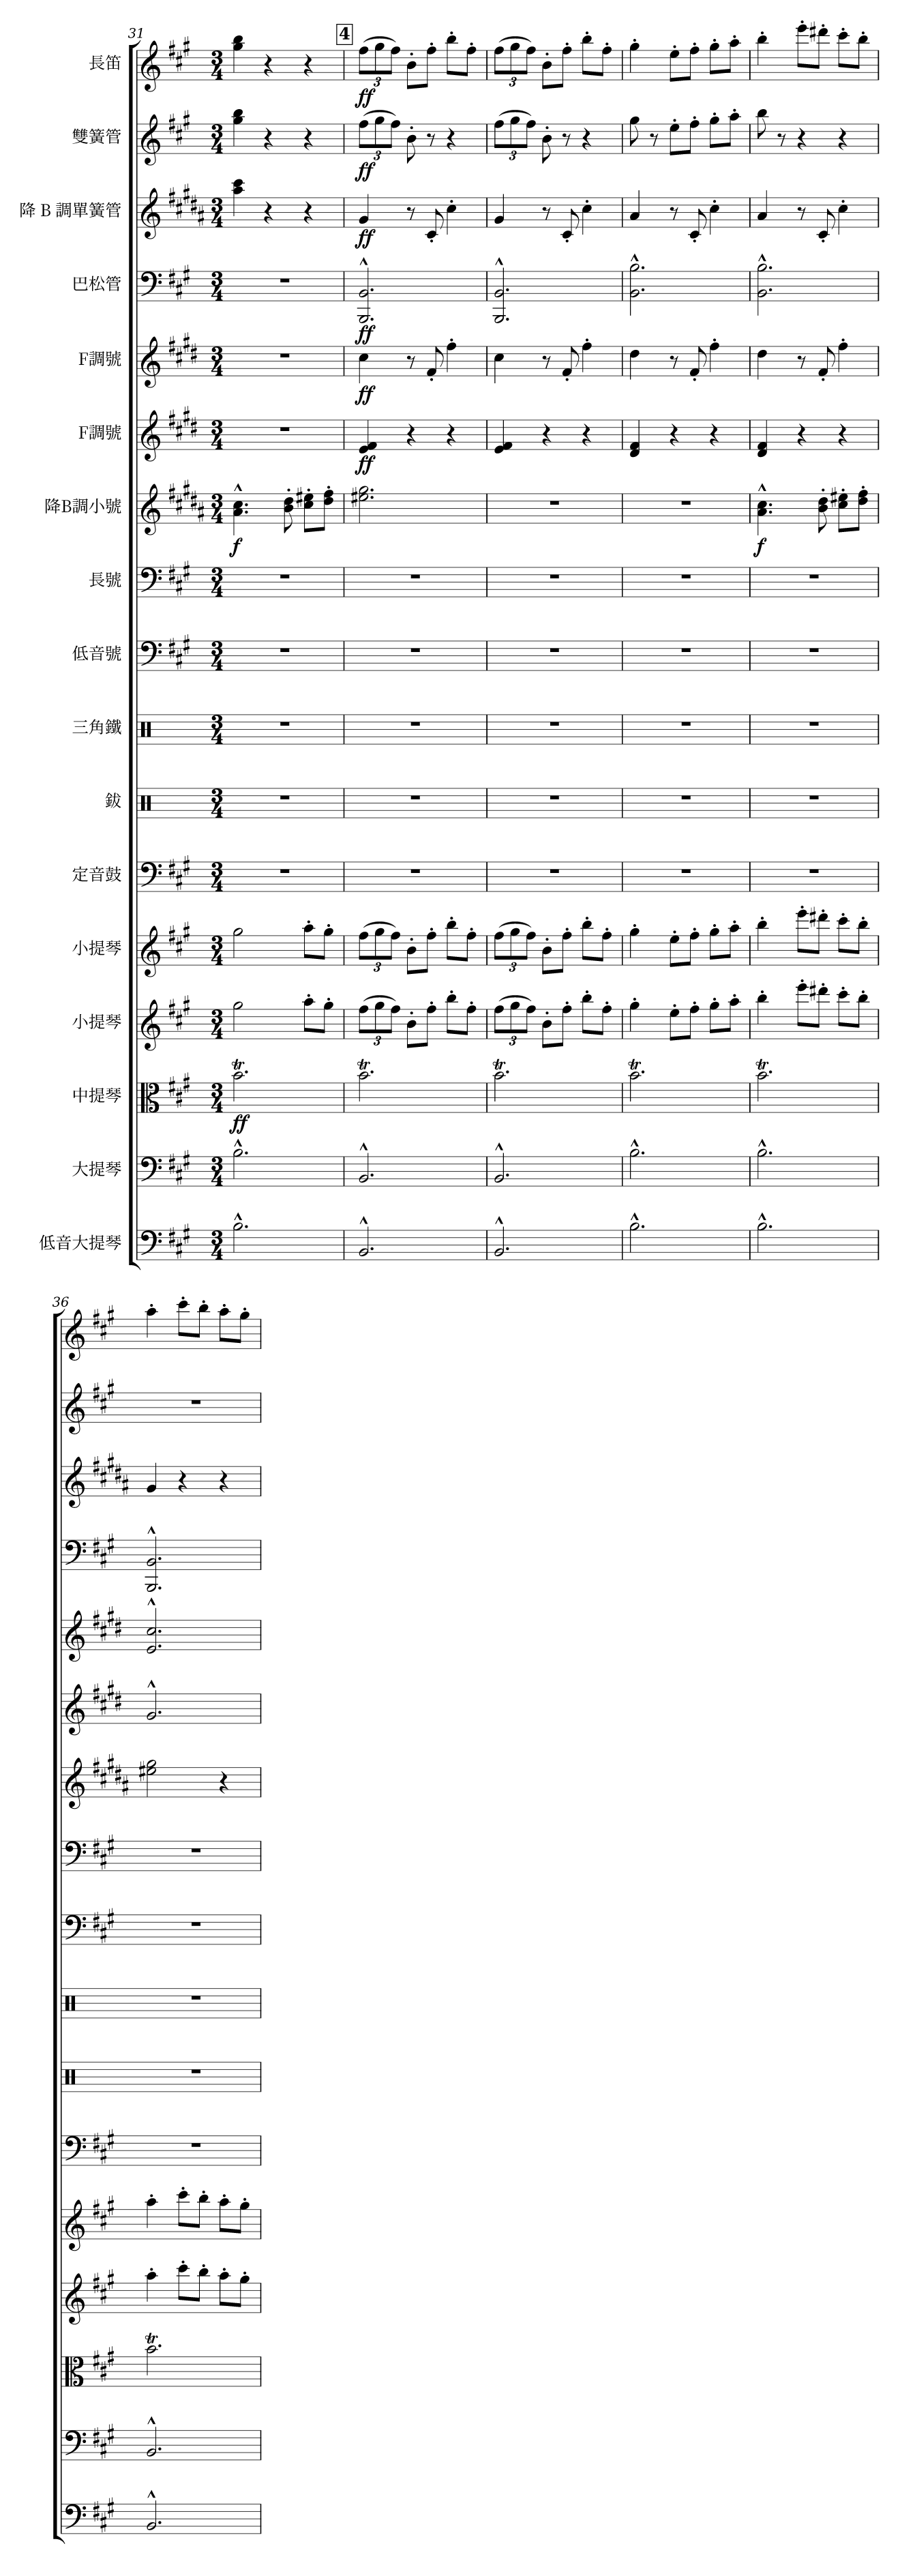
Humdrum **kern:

**kern	**kern	**kern	**dynam	**kern	**kern	**kern	**kern	**kern	**kern	**kern	**kern	**dynam	**kern	**dynam	**kern	**dynam	**kern	**dynam	**kern	**dynam	**kern	**dynam	**kern	**dynam
*part17	*part16	*part15	*part15	*part14	*part13	*part12	*part11	*part10	*part9	*part8	*part7	*part7	*part6	*part6	*part5	*part5	*part4	*part4	*part3	*part3	*part2	*part2	*part1	*part1
*staff17	*staff16	*staff15	*staff15	*staff14	*staff13	*staff12	*staff11	*staff10	*staff9	*staff8	*staff7	*staff7	*staff6	*staff6	*staff5	*staff5	*staff4	*staff4	*staff3	*staff3	*staff2	*staff2	*staff1	*staff1
*I"低音大提琴	*I"大提琴	*I"中提琴	*	*I"小提琴	*I"小提琴	*I"定音鼓	*I"鈸	*I"三角鐵	*I"低音號	*I"長號	*I"降B調小號	*	*I"F調號	*	*I"F調號	*	*I"巴松管	*	*I"降 B 調單簧管	*	*I"雙簧管	*	*I"長笛	*
*clefF4	*clefF4	*clefC3	*	*clefG2	*clefG2	*clefF4	*clefX	*clefX	*clefF4	*clefF4	*clefG2	*	*clefG2	*	*clefG2	*	*clefF4	*	*clefG2	*	*clefG2	*	*clefG2	*
*ITrd7c12	*	*	*	*	*	*	*	*	*	*	*ITrd1c2	*	*ITrd4c7	*	*ITrd4c7	*	*	*	*ITrd1c2	*	*	*	*	*
*k[f#c#g#]	*k[f#c#g#]	*k[f#c#g#]	*	*k[f#c#g#]	*k[f#c#g#]	*k[f#c#g#]	*k[]	*k[]	*k[f#c#g#]	*k[f#c#g#]	*k[f#c#g#]	*	*k[f#c#g#]	*	*k[f#c#g#]	*	*k[f#c#g#]	*	*k[f#c#g#]	*	*k[f#c#g#]	*	*k[f#c#g#]	*
*M3/4	*M3/4	*M3/4	*	*M3/4	*M3/4	*M3/4	*M3/4	*M3/4	*M3/4	*M3/4	*M3/4	*	*M3/4	*	*M3/4	*	*M3/4	*	*M3/4	*	*M3/4	*	*M3/4	*
=31	=31	=31	=31	=31	=31	=31	=31	=31	=31	=31	=31	=31	=31	=31	=31	=31	=31	=31	=31	=31	=31	=31	=31	=31
!	!	!	!LO:DY:b	!	!	!	!	!	!	!	!	!LO:DY:b	!	!	!	!	!	!	!	!	!	!	!	!
2.BB^^\	2.B^^\	2.bT\	ff	2gg#\	2gg#\	2.r	2.r	2.r	2.r	2.r	4.g#\^^ 4.b\^^	f	2.r	.	2.r	.	2.r	.	4gg#\ 4bb\	.	4gg#\ 4bb\	.	4gg#\ 4bb\	.
.	.	.	.	.	.	.	.	.	.	.	.	.	.	.	.	.	.	.	4r	.	4r	.	4r	.
.	.	.	.	.	.	.	.	.	.	.	8a\' 8cc#\'	.	.	.	.	.	.	.	.	.	.	.	.	.
.	.	.	.	8aa'\L	8aa'\L	.	.	.	.	.	8b\' 8dd#X\'L	.	.	.	.	.	.	.	4r	.	4r	.	4r	.
.	.	.	.	8gg#'\J	8gg#'\J	.	.	.	.	.	8cc#\' 8ee\'J	.	.	.	.	.	.	.	.	.	.	.	.	.
!!LO:REH:place=s1:a:B:fs=14:t=4
=32	=32	=32	=32	=32	=32	=32	=32	=32	=32	=32	=32	=32	=32	=32	=32	=32	=32	=32	=32	=32	=32	=32	=32	=32
*	*	*	*	*Xbrackettup	*Xbrackettup	*	*	*	*	*	*	*	*	*	*	*	*	*	*	*	*Xbrackettup	*	*Xbrackettup	*
!	!	!	!	!	!	!	!	!	!	!	!	!	!	!LO:DY:b	!	!LO:DY:b	!	!LO:DY:b	!	!LO:DY:b	!	!LO:DY:b	!	!LO:DY:b
2.BBB^^/	2.BB^^/	2.bT\	.	(>12ff#\L	(>12ff#\L	2.r	2.r	2.r	2.r	2.r	2.dd#X\ 2.ff#\	.	4A/ 4B/	ff	4f#\	ff	2.BBB/^^ 2.BB/^^	ff	4f#/	ff	(>12ff#\L	ff	(>12ff#\L	ff
.	.	.	.	12gg#\	12gg#\	.	.	.	.	.	.	.	.	.	.	.	.	.	.	.	12gg#\	.	12gg#\	.
.	.	.	.	12ff#\J)	12ff#\J)	.	.	.	.	.	.	.	.	.	.	.	.	.	.	.	12ff#\J)	.	12ff#\J)	.
.	.	.	.	8b'\L	8b'\L	.	.	.	.	.	.	.	4r	.	8r	.	.	.	8r	.	8b'\	.	8b'\L	.
.	.	.	.	8ff#'\J	8ff#'\J	.	.	.	.	.	.	.	.	.	8B'/	.	.	.	8B'/	.	8r	.	8ff#'\J	.
.	.	.	.	8bb'\L	8bb'\L	.	.	.	.	.	.	.	4r	.	4b'\	.	.	.	4b'\	.	4r	.	8bb'\L	.
.	.	.	.	8ff#'\J	8ff#'\J	.	.	.	.	.	.	.	.	.	.	.	.	.	.	.	.	.	8ff#'\J	.
=33	=33	=33	=33	=33	=33	=33	=33	=33	=33	=33	=33	=33	=33	=33	=33	=33	=33	=33	=33	=33	=33	=33	=33	=33
2.BBB^^/	2.BB^^/	2.bT\	.	(>12ff#\L	(>12ff#\L	2.r	2.r	2.r	2.r	2.r	2.r	.	4A/ 4B/	.	4f#\	.	2.BBB/^^ 2.BB/^^	.	4f#/	.	(>12ff#\L	.	(>12ff#\L	.
.	.	.	.	12gg#\	12gg#\	.	.	.	.	.	.	.	.	.	.	.	.	.	.	.	12gg#\	.	12gg#\	.
.	.	.	.	12ff#\J)	12ff#\J)	.	.	.	.	.	.	.	.	.	.	.	.	.	.	.	12ff#\J)	.	12ff#\J)	.
.	.	.	.	8b'\L	8b'\L	.	.	.	.	.	.	.	4r	.	8r	.	.	.	8r	.	8b'\	.	8b'\L	.
.	.	.	.	8ff#'\J	8ff#'\J	.	.	.	.	.	.	.	.	.	8B'/	.	.	.	8B'/	.	8r	.	8ff#'\J	.
.	.	.	.	8bb'\L	8bb'\L	.	.	.	.	.	.	.	4r	.	4b'\	.	.	.	4b'\	.	4r	.	8bb'\L	.
.	.	.	.	8ff#'\J	8ff#'\J	.	.	.	.	.	.	.	.	.	.	.	.	.	.	.	.	.	8ff#'\J	.
=34	=34	=34	=34	=34	=34	=34	=34	=34	=34	=34	=34	=34	=34	=34	=34	=34	=34	=34	=34	=34	=34	=34	=34	=34
2.BB^^\	2.B^^\	2.bT\	.	4gg#'\	4gg#'\	2.r	2.r	2.r	2.r	2.r	2.r	.	4G#/ 4B/	.	4g#\	.	2.BB\^^ 2.B\^^	.	4g#/	.	8gg#\	.	4gg#'\	.
.	.	.	.	.	.	.	.	.	.	.	.	.	.	.	.	.	.	.	.	.	8r	.	.	.
.	.	.	.	8ee'\L	8ee'\L	.	.	.	.	.	.	.	4r	.	8r	.	.	.	8r	.	8ee'\L	.	8ee'\L	.
.	.	.	.	8ff#'\J	8ff#'\J	.	.	.	.	.	.	.	.	.	8B'/	.	.	.	8B'/	.	8ff#'\J	.	8ff#'\J	.
.	.	.	.	8gg#'\L	8gg#'\L	.	.	.	.	.	.	.	4r	.	4b'\	.	.	.	4b'\	.	8gg#'\L	.	8gg#'\L	.
.	.	.	.	8aa'\J	8aa'\J	.	.	.	.	.	.	.	.	.	.	.	.	.	.	.	8aa'\J	.	8aa'\J	.
=35	=35	=35	=35	=35	=35	=35	=35	=35	=35	=35	=35	=35	=35	=35	=35	=35	=35	=35	=35	=35	=35	=35	=35	=35
!	!	!	!	!	!	!	!	!	!	!	!	!LO:DY:b	!	!	!	!	!	!	!	!	!	!	!	!
2.BB^^\	2.B^^\	2.bT\	.	4bb'\	4bb'\	2.r	2.r	2.r	2.r	2.r	4.g#\^^ 4.b\^^	f	4G#/ 4B/	.	4g#\	.	2.BB\^^ 2.B\^^	.	4g#/	.	8bb\	.	4bb'\	.
.	.	.	.	.	.	.	.	.	.	.	.	.	.	.	.	.	.	.	.	.	8r	.	.	.
.	.	.	.	8eee'\L	8eee'\L	.	.	.	.	.	.	.	4r	.	8r	.	.	.	8r	.	4r	.	8eee'\L	.
.	.	.	.	8ddd#X'\J	8ddd#X'\J	.	.	.	.	.	8a\' 8cc#\'	.	.	.	8B'/	.	.	.	8B'/	.	.	.	8ddd#X'\J	.
.	.	.	.	8ccc#'\L	8ccc#'\L	.	.	.	.	.	8b\' 8dd#X\'L	.	4r	.	4b'\	.	.	.	4b'\	.	4r	.	8ccc#'\L	.
.	.	.	.	8bb'\J	8bb'\J	.	.	.	.	.	8cc#\' 8ee\'J	.	.	.	.	.	.	.	.	.	.	.	8bb'\J	.
!!LO:PB:g=z
=36	=36	=36	=36	=36	=36	=36	=36	=36	=36	=36	=36	=36	=36	=36	=36	=36	=36	=36	=36	=36	=36	=36	=36	=36
2.BBB^^/	2.BB^^/	2.bT\	.	4aa'\	4aa'\	2.r	2.r	2.r	2.r	2.r	2dd#X\ 2ff#\	.	2.c#^^/	.	2.A/^^ 2.f#/^^	.	2.BBB/^^ 2.BB/^^	.	4f#/	.	2.r	.	4aa'\	.
.	.	.	.	8ccc#'\L	8ccc#'\L	.	.	.	.	.	.	.	.	.	.	.	.	.	4r	.	.	.	8ccc#'\L	.
.	.	.	.	8bb'\J	8bb'\J	.	.	.	.	.	.	.	.	.	.	.	.	.	.	.	.	.	8bb'\J	.
.	.	.	.	8aa'\L	8aa'\L	.	.	.	.	.	4r	.	.	.	.	.	.	.	4r	.	.	.	8aa'\L	.
.	.	.	.	8gg#'\J	8gg#'\J	.	.	.	.	.	.	.	.	.	.	.	.	.	.	.	.	.	8gg#'\J	.
=	=	=	=	=	=	=	=	=	=	=	=	=	=	=	=	=	=	=	=	=	=	=	=	=
*-	*-	*-	*-	*-	*-	*-	*-	*-	*-	*-	*-	*-	*-	*-	*-	*-	*-	*-	*-	*-	*-	*-	*-	*-
